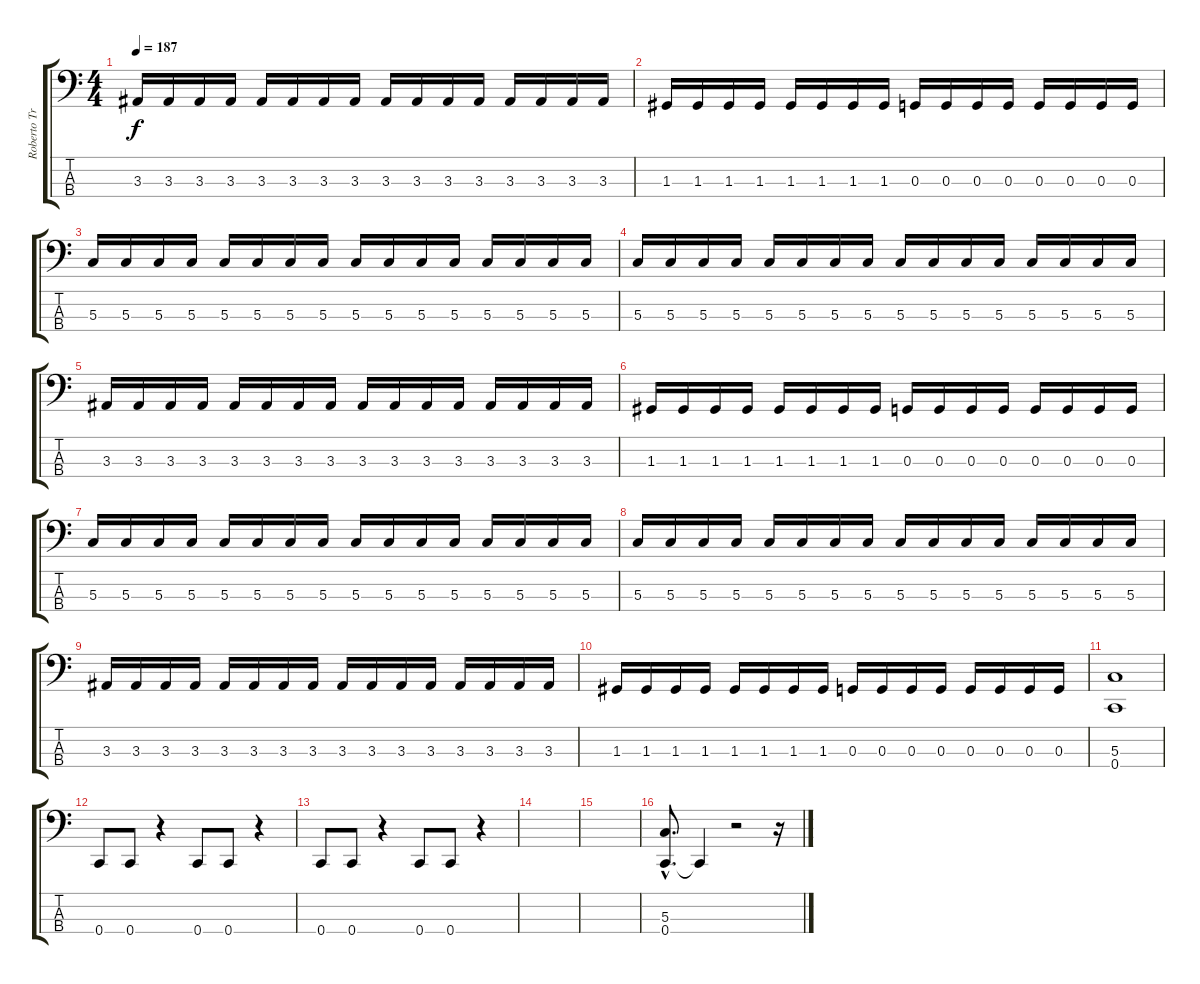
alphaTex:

\track ("Roberto Trujillo" "Roberto Tr") {instrument electricbassfinger}
\staff {score tabs}
\tuning (F2 C2 G1 C1) {hide}
\ts (4 4)
\tempo 187
\clef f4
\ks c
3.3.16{dy f} 3.3.16 3.3.16 3.3.16 3.3.16 3.3.16 3.3.16 3.3.16 3.3.16 3.3.16 3.3.16 3.3.16 3.3.16 3.3.16 3.3.16 3.3.16 |
1.3.16 1.3.16 1.3.16 1.3.16 1.3.16 1.3.16 1.3.16 1.3.16 0.3.16 0.3.16 0.3.16 0.3.16 0.3.16 0.3.16 0.3.16 0.3.16 |
5.3.16 5.3.16 5.3.16 5.3.16 5.3.16 5.3.16 5.3.16 5.3.16 5.3.16 5.3.16 5.3.16 5.3.16 5.3.16 5.3.16 5.3.16 5.3.16 |
5.3.16 5.3.16 5.3.16 5.3.16 5.3.16 5.3.16 5.3.16 5.3.16 5.3.16 5.3.16 5.3.16 5.3.16 5.3.16 5.3.16 5.3.16 5.3.16 |
3.3.16 3.3.16 3.3.16 3.3.16 3.3.16 3.3.16 3.3.16 3.3.16 3.3.16 3.3.16 3.3.16 3.3.16 3.3.16 3.3.16 3.3.16 3.3.16 |
1.3.16 1.3.16 1.3.16 1.3.16 1.3.16 1.3.16 1.3.16 1.3.16 0.3.16 0.3.16 0.3.16 0.3.16 0.3.16 0.3.16 0.3.16 0.3.16 |
5.3.16 5.3.16 5.3.16 5.3.16 5.3.16 5.3.16 5.3.16 5.3.16 5.3.16 5.3.16 5.3.16 5.3.16 5.3.16 5.3.16 5.3.16 5.3.16 |
5.3.16 5.3.16 5.3.16 5.3.16 5.3.16 5.3.16 5.3.16 5.3.16 5.3.16 5.3.16 5.3.16 5.3.16 5.3.16 5.3.16 5.3.16 5.3.16 |
3.3.16 3.3.16 3.3.16 3.3.16 3.3.16 3.3.16 3.3.16 3.3.16 3.3.16 3.3.16 3.3.16 3.3.16 3.3.16 3.3.16 3.3.16 3.3.16 |
1.3.16 1.3.16 1.3.16 1.3.16 1.3.16 1.3.16 1.3.16 1.3.16 0.3.16 0.3.16 0.3.16 0.3.16 0.3.16 0.3.16 0.3.16 0.3.16 |
(5.3 0.4).1 |
0.4.8 0.4.8 r.4 0.4.8 0.4.8 r.4 |
0.4.8 0.4.8 r.4 0.4.8 0.4.8 r.4 |
|
|
(5.3{hac} 0.4{hac}).8{d} 0.4{t}.4 r.2 r.16
